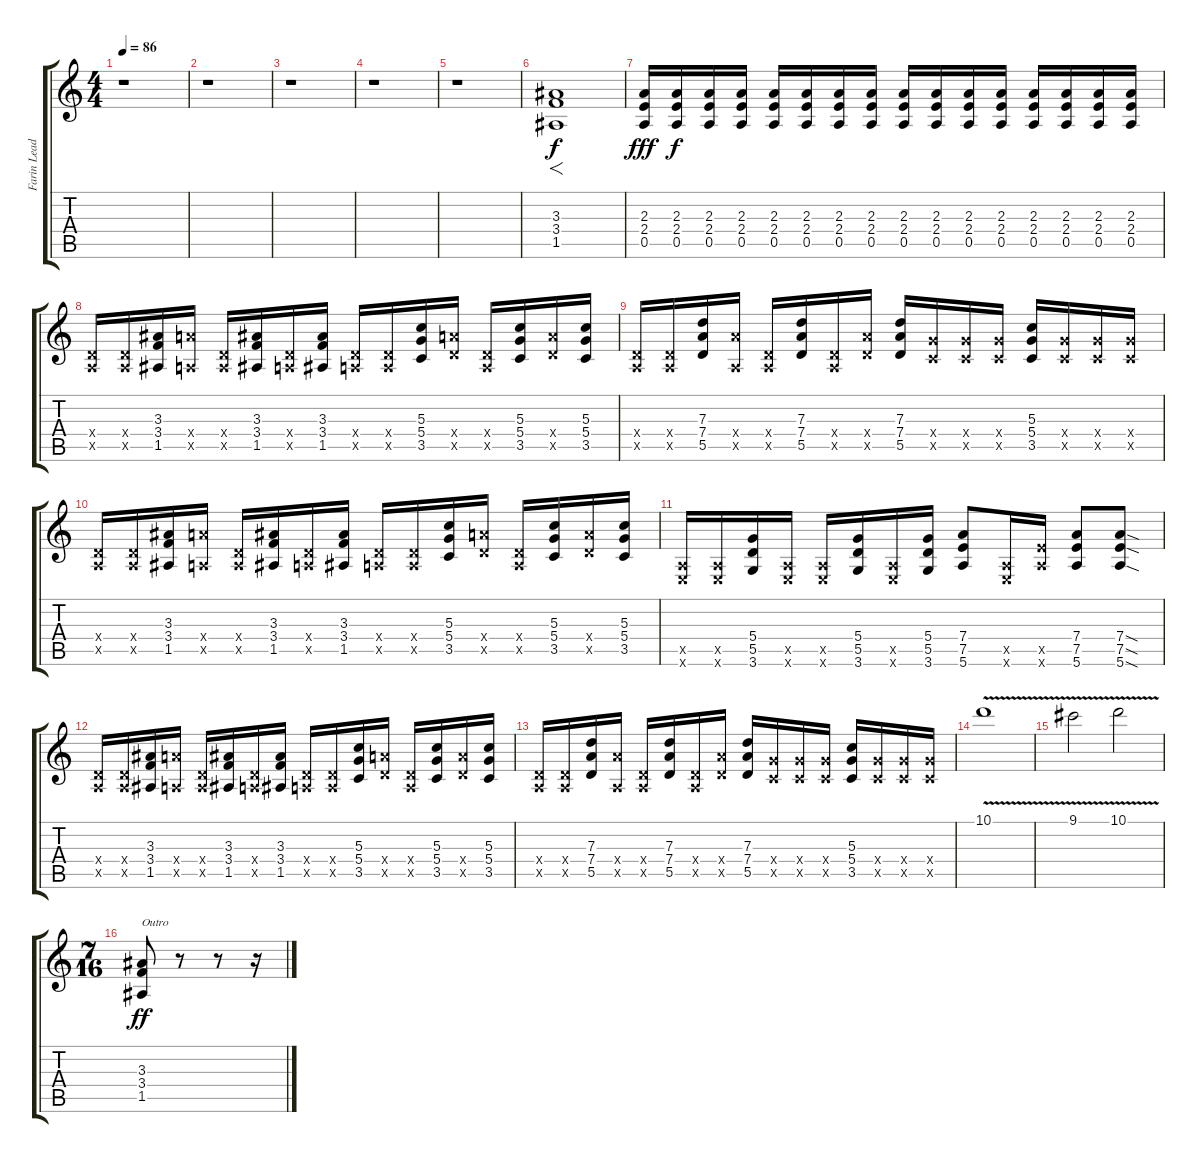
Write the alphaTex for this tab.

\track ("Farin Lead" "Farin Lead") {instrument distortionguitar}
\staff {score tabs}
\tuning (E4 B3 G3 D3 A2 E2) {hide}
\ts (4 4)
\tempo 86
\clef g2
\ks c
r.1{dy f} |
r.1 |
r.1 |
r.1 |
r.1 |
(3.3 3.4 1.5).1{f} |
(2.3 2.4 0.5).16{dy fff} (2.3 2.4 0.5).16{dy f} (2.3 2.4 0.5).16 (2.3 2.4 0.5).16 (2.3 2.4 0.5).16 (2.3 2.4 0.5).16 (2.3 2.4 0.5).16 (2.3 2.4 0.5).16 (2.3 2.4 0.5).16 (2.3 2.4 0.5).16 (2.3 2.4 0.5).16 (2.3 2.4 0.5).16 (2.3 2.4 0.5).16 (2.3 2.4 0.5).16 (2.3 2.4 0.5).16 (2.3 2.4 0.5).16 |
(0.4{x} 0.5{x}).16 (0.4{x} 0.5{x}).16 (3.3 3.4 1.5).16 (7.4{x} 0.5{x}).16 (0.4{x} 0.5{x}).16 (3.3 3.4 1.5).16 (0.4{x} 0.5{x}).16 (3.3 3.4 1.5).16 (0.4{x} 0.5{x}).16 (0.4{x} 0.5{x}).16 (5.3 5.4 3.5).16 (7.4{x} 5.5{x}).16 (0.4{x} 0.5{x}).16 (5.3 5.4 3.5).16 (7.4{x} 5.5{x}).16 (5.3 5.4 3.5).16 |
(0.4{x} 0.5{x}).16 (0.4{x} 0.5{x}).16 (7.3 7.4 5.5).16 (7.4{x} 0.5{x}).16 (0.4{x} 0.5{x}).16 (7.3 7.4 5.5).16 (0.4{x} 0.5{x}).16 (7.4{x} 5.5{x}).16 (7.3 7.4 5.5).16 (5.4{x} 3.5{x}).16 (5.4{x} 3.5{x}).16 (5.4{x} 3.5{x}).16 (5.3 5.4 3.5).16 (5.4{x} 3.5{x}).16 (5.4{x} 3.5{x}).16 (5.4{x} 3.5{x}).16 |
(0.4{x} 0.5{x}).16 (0.4{x} 0.5{x}).16 (3.3 3.4 1.5).16 (7.4{x} 0.5{x}).16 (0.4{x} 0.5{x}).16 (3.3 3.4 1.5).16 (0.4{x} 0.5{x}).16 (3.3 3.4 1.5).16 (0.4{x} 0.5{x}).16 (0.4{x} 0.5{x}).16 (5.3 5.4 3.5).16 (7.4{x} 5.5{x}).16 (0.4{x} 0.5{x}).16 (5.3 5.4 3.5).16 (7.4{x} 5.5{x}).16 (5.3 5.4 3.5).16 |
(0.5{x} 0.6{x}).16 (0.5{x} 0.6{x}).16 (5.4 5.5 3.6).16 (0.5{x} 0.6{x}).16 (0.5{x} 0.6{x}).16 (5.4 5.5 3.6).16 (0.5{x} 0.6{x}).16 (5.4 5.5 3.6).16 (7.4 7.5 5.6).8 (0.5{x} 0.6{x}).16 (7.5{x} 5.6{x}).16 (7.4 7.5 5.6).8 (7.4{sod} 7.5{sod} 5.6{sod}).8 |
(0.4{x} 0.5{x}).16 (0.4{x} 0.5{x}).16 (3.3 3.4 1.5).16 (7.4{x} 0.5{x}).16 (0.4{x} 0.5{x}).16 (3.3 3.4 1.5).16 (0.4{x} 0.5{x}).16 (3.3 3.4 1.5).16 (0.4{x} 0.5{x}).16 (0.4{x} 0.5{x}).16 (5.3 5.4 3.5).16 (7.4{x} 5.5{x}).16 (0.4{x} 0.5{x}).16 (5.3 5.4 3.5).16 (7.4{x} 5.5{x}).16 (5.3 5.4 3.5).16 |
(0.4{x} 0.5{x}).16 (0.4{x} 0.5{x}).16 (7.3 7.4 5.5).16 (7.4{x} 0.5{x}).16 (0.4{x} 0.5{x}).16 (7.3 7.4 5.5).16 (0.4{x} 0.5{x}).16 (7.4{x} 5.5{x}).16 (7.3 7.4 5.5).16 (5.4{x} 3.5{x}).16 (5.4{x} 3.5{x}).16 (5.4{x} 3.5{x}).16 (5.3 5.4 3.5).16 (5.4{x} 3.5{x}).16 (5.4{x} 3.5{x}).16 (5.4{x} 3.5{x}).16 |
10.1{v}.1 |
9.1{v}.2 10.1{v}.2 |
\ts (7 16)
(3.3 3.4 1.5).8{txt "Outro" dy ff} r.8 r.8 r.16
